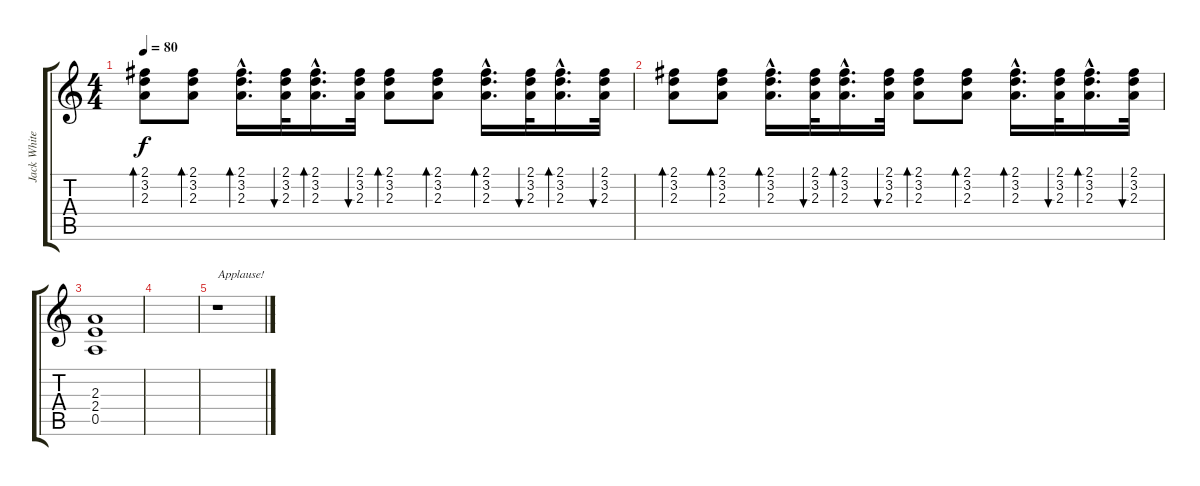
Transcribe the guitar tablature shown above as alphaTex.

\track ("Jack White (Guitar 2)" "Jack White") {instrument acousticguitarsteel}
\staff {score tabs}
\tuning (E4 B3 G3 D3 A2 E2) {hide}
\ts (4 4)
\tempo 80
\clef g2
\ks c
(2.1 3.2 2.3).8{bd 60 dy f} (2.1 3.2 2.3).8{bd 60} (2.1{hac} 3.2{hac} 2.3{hac}).16{d bd 60} (2.1 3.2 2.3).32{bu 60} (2.1{hac} 3.2{hac} 2.3{hac}).16{d bd 60} (2.1 3.2 2.3).32{bu 60} (2.1 3.2 2.3).8{bd 60} (2.1 3.2 2.3).8{bd 60} (2.1{hac} 3.2{hac} 2.3{hac}).16{d bd 60} (2.1 3.2 2.3).32{bu 60} (2.1{hac} 3.2{hac} 2.3{hac}).16{d bd 60} (2.1 3.2 2.3).32{bu 60} |
(2.1 3.2 2.3).8{bd 60} (2.1 3.2 2.3).8{bd 60} (2.1{hac} 3.2{hac} 2.3{hac}).16{d bd 60} (2.1 3.2 2.3).32{bu 60} (2.1{hac} 3.2{hac} 2.3{hac}).16{d bd 60} (2.1 3.2 2.3).32{bu 60} (2.1 3.2 2.3).8{bd 60} (2.1 3.2 2.3).8{bd 60} (2.1{hac} 3.2{hac} 2.3{hac}).16{d bd 60} (2.1 3.2 2.3).32{bu 60} (2.1{hac} 3.2{hac} 2.3{hac}).16{d bd 60} (2.1 3.2 2.3).32{bu 60} |
(2.3 2.4 0.5).1 |
|
r.1{txt "Applause!"}
